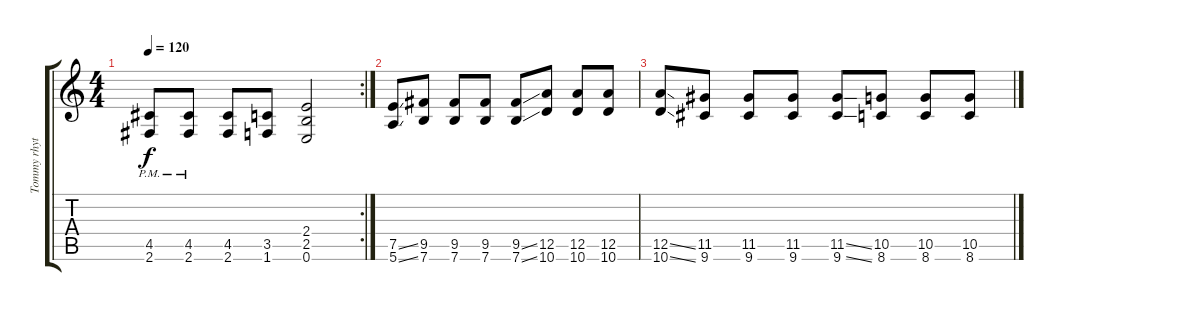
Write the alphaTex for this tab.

\track ("Tommy rhythm guitar" "Tommy rhyt") {instrument distortionguitar}
\staff {score tabs}
\tuning (E4 B3 G3 D3 A2 E2) {hide}
\rc 2
\ts (4 4)
\tempo 120
\clef g2
\ks c
(4.5{pm} 2.6{pm}).8{dy f} (4.5{pm} 2.6{pm}).8 (4.5 2.6).8 (3.5 1.6).8 (2.4 2.5 0.6).2 |
(7.5{ss} 5.6{ss}).8 (9.5 7.6).8 (9.5 7.6).8 (9.5 7.6).8 (9.5{ss} 7.6{ss}).8 (12.5 10.6).8 (12.5 10.6).8 (12.5 10.6).8 |
(12.5{ss} 10.6{ss}).8 (11.5 9.6).8 (11.5 9.6).8 (11.5 9.6).8 (11.5{ss} 9.6{ss}).8 (10.5 8.6).8 (10.5 8.6).8 (10.5 8.6).8
